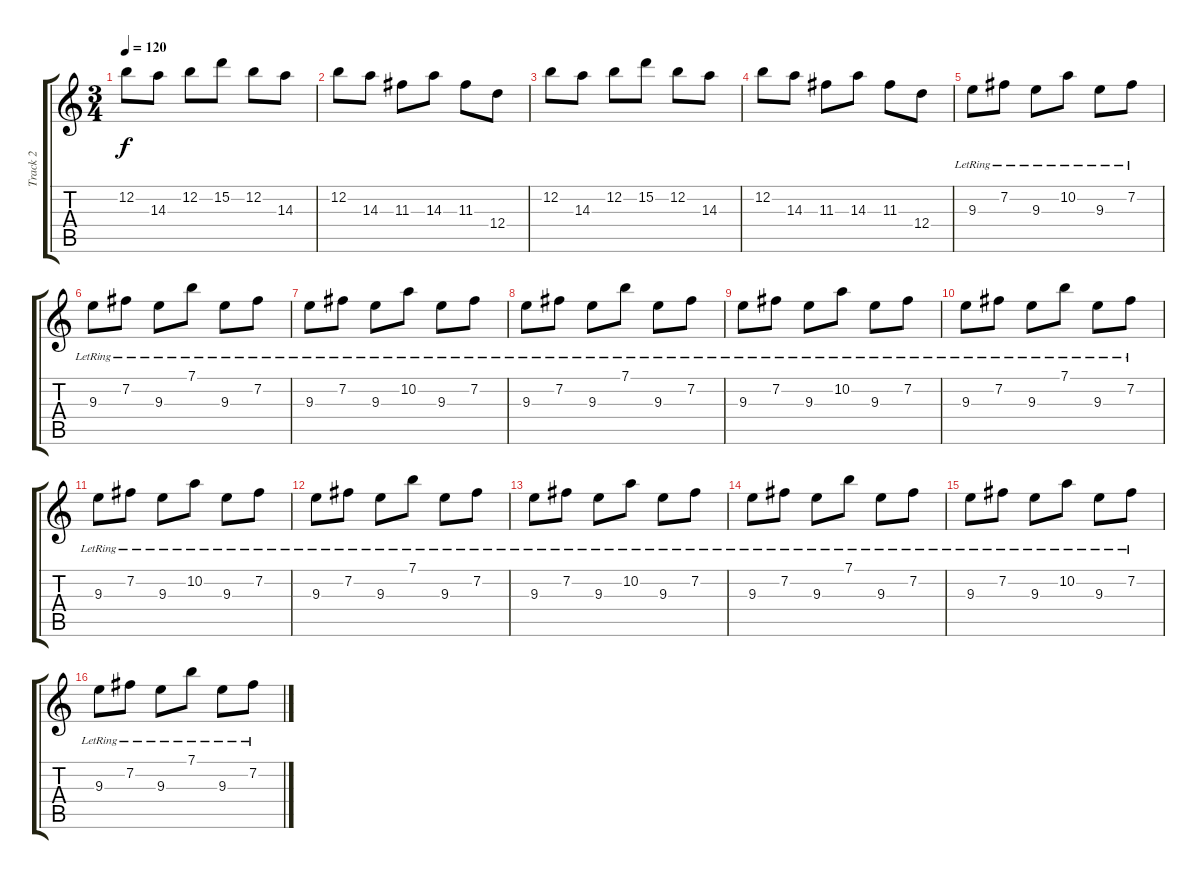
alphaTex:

\track ("Track 2" "Track 2") {instrument electricguitarmuted}
\staff {score tabs}
\tuning (E4 B3 G3 D3 A2 E2) {hide}
\ts (3 4)
\tempo 120
\clef g2
\ks c
12.2.8{dy f} 14.3.8 12.2.8 15.2.8 12.2.8 14.3.8 |
12.2.8 14.3.8 11.3.8 14.3.8 11.3.8 12.4.8 |
12.2.8 14.3.8 12.2.8 15.2.8 12.2.8 14.3.8 |
12.2.8 14.3.8 11.3.8 14.3.8 11.3.8 12.4.8 |
9.3{lr}.8 7.2{lr}.8 9.3{lr}.8 10.2{lr}.8 9.3{lr}.8 7.2{lr}.8 |
9.3{lr}.8 7.2{lr}.8 9.3{lr}.8 7.1{lr}.8 9.3{lr}.8 7.2{lr}.8 |
9.3{lr}.8 7.2{lr}.8 9.3{lr}.8 10.2{lr}.8 9.3{lr}.8 7.2{lr}.8 |
9.3{lr}.8 7.2{lr}.8 9.3{lr}.8 7.1{lr}.8 9.3{lr}.8 7.2{lr}.8 |
9.3{lr}.8 7.2{lr}.8 9.3{lr}.8 10.2{lr}.8 9.3{lr}.8 7.2{lr}.8 |
9.3{lr}.8 7.2{lr}.8 9.3{lr}.8 7.1{lr}.8 9.3{lr}.8 7.2{lr}.8 |
9.3{lr}.8 7.2{lr}.8 9.3{lr}.8 10.2{lr}.8 9.3{lr}.8 7.2{lr}.8 |
9.3{lr}.8 7.2{lr}.8 9.3{lr}.8 7.1{lr}.8 9.3{lr}.8 7.2{lr}.8 |
9.3{lr}.8 7.2{lr}.8 9.3{lr}.8 10.2{lr}.8 9.3{lr}.8 7.2{lr}.8 |
9.3{lr}.8 7.2{lr}.8 9.3{lr}.8 7.1{lr}.8 9.3{lr}.8 7.2{lr}.8 |
9.3{lr}.8 7.2{lr}.8 9.3{lr}.8 10.2{lr}.8 9.3{lr}.8 7.2{lr}.8 |
9.3{lr}.8 7.2{lr}.8 9.3{lr}.8 7.1{lr}.8 9.3{lr}.8 7.2{lr}.8
